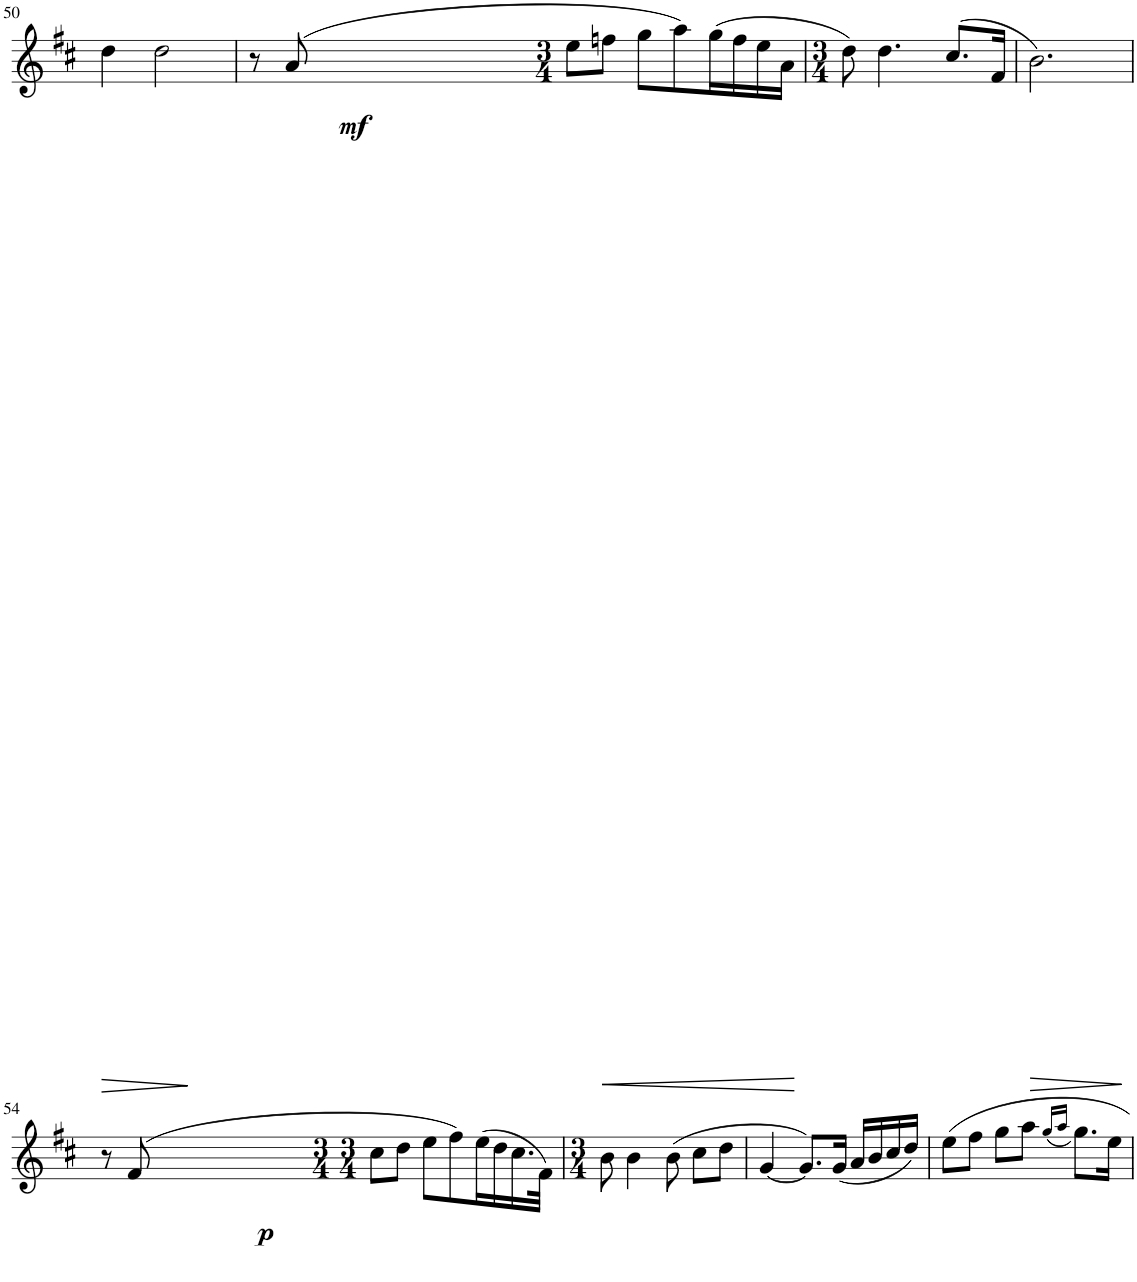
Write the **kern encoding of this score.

**kern	**dynam
*part1	*part1
*staff1	*staff1
*I"Bb Clarinet	*
*I'Cl	*
!!LO:PB:g=z
*clefG2	*
*Trd1c2	*
*k[f#c#]	*
*M3/4	*
=50	=50
!	!LO:HP:b
4dd\	>
2dd\	.
.	]
=51	=51
8r	.
!	!LO:DY:b
(8a/	mf
8ee\L	.
!	!LO:HP:b
8ffn\J	<
8gg\L	.
8aa\)	.
(16gg\L	.
16ff\	.
16ee\	.
16a\JJ	.
.	[
=52	=52
*M3/4	*
8dd\)	.
4.dd\	.
(8.cc#/L	.
16f#/Jk	.
=53	=53
!	!LO:HP:b
2.b\)	>
.	]
!!LO:LB:g=z
=54	=54
8r	.
!	!LO:DY:b
(8f#/	p
8cc#\L	.
8dd\J	.
8ee\L	.
8ff#\)	.
(16ee\L	.
16dd\	.
16.cc#\	.
32f#\JJk)	.
=55	=55
*M3/4	*
8b\	.
4b\	.
(8b\	.
8cc#\L	.
8dd\J	.
=56	=56
[4g/	.
8.g/L])	.
(16g/Jk	.
16a/LL	.
16b/	.
16cc#/	.
16dd/JJ)	.
=57	=57
8ee\L	.
8ff#\J	.
8gg\L	.
8aa\J	.
(16qgg/LL	.
16qaa/JJ	.
8.gg\L)	.
16ee\Jk	.
=	=
*-	*-
